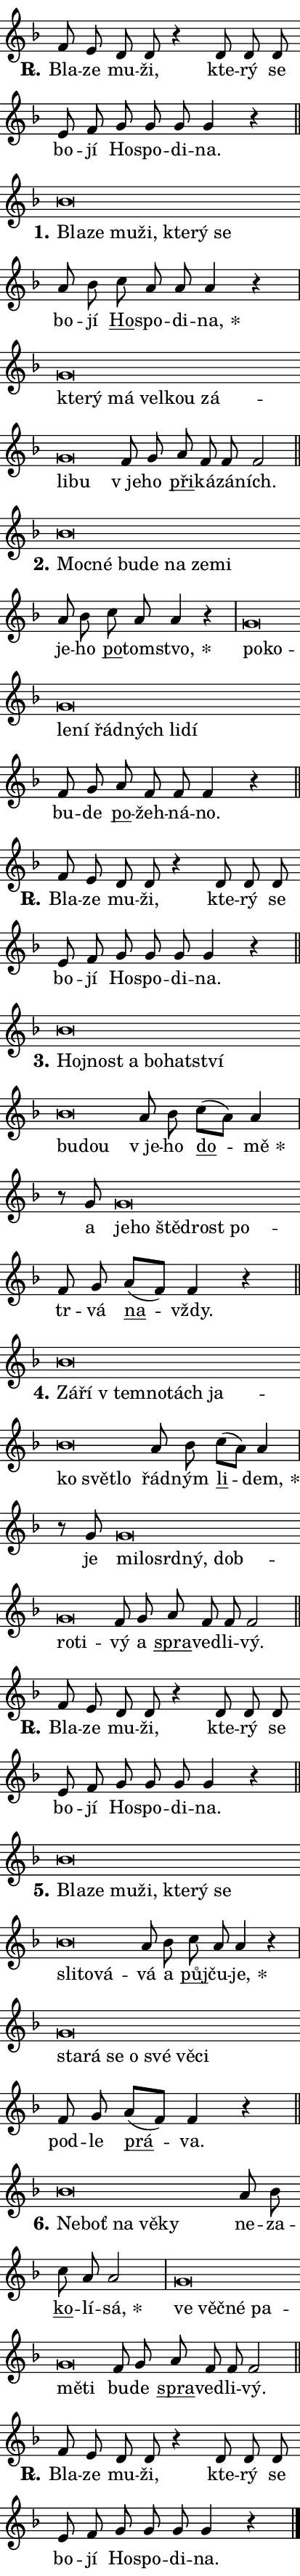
\version "2.22.1"
\header { tagline = "" }
\paper {
  indent = 0\cm
  top-margin = 0\cm
  right-margin = 0\cm
  bottom-margin = 0\cm
  left-margin = 0\cm
  paper-width = 7\cm
  page-breaking = #ly:one-page-breaking
  system-system-spacing.basic-distance = #11
  score-system-spacing.basic-distance = #11
  ragged-last = ##f
}


%% Author: Thomas Morley
%% https://lists.gnu.org/archive/html/lilypond-user/2020-05/msg00002.html
#(define (line-position grob)
"Returns position of @var[grob} in current system:
   @code{'start}, if at first time-step
   @code{'end}, if at last time-step
   @code{'middle} otherwise
"
  (let* ((col (ly:item-get-column grob))
         (ln (ly:grob-object col 'left-neighbor))
         (rn (ly:grob-object col 'right-neighbor))
         (col-to-check-left (if (ly:grob? ln) ln col))
         (col-to-check-right (if (ly:grob? rn) rn col))
         (break-dir-left
           (and
             (ly:grob-property col-to-check-left 'non-musical #f)
             (ly:item-break-dir col-to-check-left)))
         (break-dir-right
           (and
             (ly:grob-property col-to-check-right 'non-musical #f)
             (ly:item-break-dir col-to-check-right))))
        (cond ((eqv? 1 break-dir-left) 'start)
              ((eqv? -1 break-dir-right) 'end)
              (else 'middle))))

#(define (tranparent-at-line-position vctor)
  (lambda (grob)
  "Relying on @code{line-position} select the relevant enry from @var{vctor}.
Used to determine transparency,"
    (case (line-position grob)
      ((end) (not (vector-ref vctor 0)))
      ((middle) (not (vector-ref vctor 1)))
      ((start) (not (vector-ref vctor 2))))))

noteHeadBreakVisibility =
#(define-music-function (break-visibility)(vector?)
"Makes @code{NoteHead}s transparent relying on @var{break-visibility}"
#{
  \override NoteHead.transparent =
    #(tranparent-at-line-position break-visibility)
#})

#(define delete-ledgers-for-transparent-note-heads
  (lambda (grob)
    "Reads whether a @code{NoteHead} is transparent.
If so this @code{NoteHead} is removed from @code{'note-heads} from
@var{grob}, which is supposed to be @code{LedgerLineSpanner}.
As a result ledgers are not printed for this @code{NoteHead}"
    (let* ((nhds-array (ly:grob-object grob 'note-heads))
           (nhds-list
             (if (ly:grob-array? nhds-array)
                 (ly:grob-array->list nhds-array)
                 '()))
           ;; Relies on the transparent-property being done before
           ;; Staff.LedgerLineSpanner.after-line-breaking is executed.
           ;; This is fragile ...
           (to-keep
             (remove
               (lambda (nhd)
                 (ly:grob-property nhd 'transparent #f))
               nhds-list)))
      ;; TODO find a better method to iterate over grob-arrays, similiar
      ;; to filter/remove etc for lists
      ;; For now rebuilt from scratch
      (set! (ly:grob-object grob 'note-heads)  '())
      (for-each
        (lambda (nhd)
          (ly:pointer-group-interface::add-grob grob 'note-heads nhd))
        to-keep))))

hideNotes = {
  \noteHeadBreakVisibility #begin-of-line-visible
}
unHideNotes = {
  \noteHeadBreakVisibility #all-visible
}

% work-around for resetting accidentals
% https://lilypond.org/doc/v2.23/Documentation/notation/displaying-rhythms#unmetered-music
cadenzaMeasure = {
  \cadenzaOff
  \partial 1024 s1024
  \cadenzaOn
}

#(define-markup-command (accent layout props text) (markup?)
  "Underline accented syllable"
  (interpret-markup layout props
    #{\markup \override #'(offset . 4.3) \underline { #text }#}))

responsum = \markup \concat {
  "R" \hspace #-1.05 \path #0.1 #'((moveto 0 0.07) (lineto 0.9 0.8)) \hspace #0.05 "."
}

\layout {
    \context {
        \Staff
        \remove "Time_signature_engraver"
        \override LedgerLineSpanner.after-line-breaking = #delete-ledgers-for-transparent-note-heads
    }
    \context {
        \Voice {
            \override NoteHead.output-attributes = #'((class . "notehead"))
            \override Hairpin.height = #0.55
        }
    }
    \context {
        \Lyrics {
            \override StanzaNumber.output-attributes = #'((class . "stanzanumber"))
            \override LyricSpace.minimum-distance = #0.9
            \override LyricText.font-name = #"TeX Gyre Schola"
            \override LyricText.font-size = 1
            \override StanzaNumber.font-name = #"TeX Gyre Schola Bold"
            \override StanzaNumber.font-size = 1
        }
    }
}

% magnetic-lyrics.ily
%
%   written by
%     Jean Abou Samra <jean@abou-samra.fr>
%     Werner Lemberg <wl@gnu.org>
%
%   adapted by
%     Jiri Hon <jiri.hon@gmail.com>
%
% Version 2022-Apr-15

% https://www.mail-archive.com/lilypond-user@gnu.org/msg149350.html

#(define (Left_hyphen_pointer_engraver context)
   "Collect syllable-hyphen-syllable occurrences in lyrics and store
them in properties.  This engraver only looks to the left.  For
example, if the lyrics input is @code{foo -- bar}, it does the
following.

@itemize @bullet
@item
Set the @code{text} property of the @code{LyricHyphen} grob between
@q{foo} and @q{bar} to @code{foo}.

@item
Set the @code{left-hyphen} property of the @code{LyricText} grob with
text @q{foo} to the @code{LyricHyphen} grob between @q{foo} and
@q{bar}.
@end itemize

Use this auxiliary engraver in combination with the
@code{lyric-@/text::@/apply-@/magnetic-@/offset!} hook."
   (let ((hyphen #f)
         (text #f))
     (make-engraver
      (acknowledgers
       ((lyric-syllable-interface engraver grob source-engraver)
        (set! text grob)))
      (end-acknowledgers
       ((lyric-hyphen-interface engraver grob source-engraver)
        ;(when (not (grob::has-interface grob 'lyric-space-interface))
          (set! hyphen grob)));)
      ((stop-translation-timestep engraver)
       (when (and text hyphen)
         (ly:grob-set-object! text 'left-hyphen hyphen))
       (set! text #f)
       (set! hyphen #f)))))

#(define (lyric-text::apply-magnetic-offset! grob)
   "If the space between two syllables is less than the value in
property @code{LyricText@/.details@/.squash-threshold}, move the right
syllable to the left so that it gets concatenated with the left
syllable.

Use this function as a hook for
@code{LyricText@/.after-@/line-@/breaking} if the
@code{Left_@/hyphen_@/pointer_@/engraver} is active."
   (let ((hyphen (ly:grob-object grob 'left-hyphen #f)))
     (when hyphen
       (let ((left-text (ly:spanner-bound hyphen LEFT)))
         (when (grob::has-interface left-text 'lyric-syllable-interface)
           (let* ((common (ly:grob-common-refpoint grob left-text X))
                  (this-x-ext (ly:grob-extent grob common X))
                  (left-x-ext
                   (begin
                     ;; Trigger magnetism for left-text.
                     (ly:grob-property left-text 'after-line-breaking)
                     (ly:grob-extent left-text common X)))
                  ;; `delta` is the gap width between two syllables.
                  (delta (- (interval-start this-x-ext)
                            (interval-end left-x-ext)))
                  (details (ly:grob-property grob 'details))
                  (threshold (assoc-get 'squash-threshold details 0.2)))
             (when (< delta threshold)
               (let* (;; We have to manipulate the input text so that
                      ;; ligatures crossing syllable boundaries are not
                      ;; disabled.  For languages based on the Latin
                      ;; script this is essentially a beautification.
                      ;; However, for non-Western scripts it can be a
                      ;; necessity.
                      (lt (ly:grob-property left-text 'text))
                      (rt (ly:grob-property grob 'text))
                      (is-space (grob::has-interface hyphen 'lyric-space-interface))
                      (space (if is-space " " ""))
                      (space-markup (grob-interpret-markup grob " "))
                      (space-size (interval-length (ly:stencil-extent space-markup X)))
                      (extra-delta (if is-space space-size 0))
                      ;; Append new syllable.
                      (ltrt-space (if (and (string? lt) (string? rt))
                                (string-append lt space rt)
                                (make-concat-markup (list lt space rt))))
                      ;; Right-align `ltrt` to the right side.
                      (ltrt-space-markup (grob-interpret-markup
                               grob
                               (make-translate-markup
                                (cons (interval-length this-x-ext) 0)
                                (make-right-align-markup ltrt-space)))))
                 (begin
                   ;; Don't print `left-text`.
                   (ly:grob-set-property! left-text 'stencil #f)
                   ;; Set text and stencil (which holds all collected
                   ;; syllables so far) and shift it to the left.
                   (ly:grob-set-property! grob 'text ltrt-space)
                   (ly:grob-set-property! grob 'stencil ltrt-space-markup)
                   (ly:grob-translate-axis! grob (- (- delta extra-delta)) X))))))))))


#(define (lyric-hyphen::displace-bounds-first grob)
   ;; Make very sure this callback isn't triggered too early.
   (let ((left (ly:spanner-bound grob LEFT))
         (right (ly:spanner-bound grob RIGHT)))
     (ly:grob-property left 'after-line-breaking)
     (ly:grob-property right 'after-line-breaking)
     (ly:lyric-hyphen::print grob)))

squashThreshold = #0.4

\layout {
  \context {
    \Lyrics
    \consists #Left_hyphen_pointer_engraver
    \override LyricText.after-line-breaking =
      #lyric-text::apply-magnetic-offset!
    \override LyricHyphen.stencil = #lyric-hyphen::displace-bounds-first
    \override LyricText.details.squash-threshold = \squashThreshold
    \override LyricHyphen.minimum-distance = 0
    \override LyricHyphen.minimum-length = \squashThreshold
  }
}

squash = \override LyricText.details.squash-threshold = 9999
unSquash = \override LyricText.details.squash-threshold = \squashThreshold

left = \override LyricText.self-alignment-X = #LEFT
unLeft = \revert LyricText.self-alignment-X

starOffset = #(lambda (grob) 
                (let ((x_offset (ly:self-alignment-interface::aligned-on-x-parent grob)))
                  (if (= x_offset 0) 0 (+ x_offset 1.2))))

star = #(define-music-function (syllable)(string?)
"Append star separator at the end of a syllable"
#{
  \once \override LyricText.X-offset = #starOffset
  \lyricmode { \markup {
    #syllable
    \override #'((font-name . "TeX Gyre Schola Bold")) \hspace #0.2 \lower #0.65 \larger "*"
  } }
#})

starAccent = #(define-music-function (syllable)(string?)
"Append star separator at the end of a syllable and make accent"
#{
  \once \override LyricText.X-offset = #starOffset
  \lyricmode { \markup {
    \accent #syllable
    \override #'((font-name . "TeX Gyre Schola Bold")) \hspace #0.2 \lower #0.65 \larger "*"
  } }
#})

breath = #(define-music-function (syllable)(string?)
"Append breathing indicator at the end of a syllable"
#{
  \lyricmode { \markup { #syllable "+" } }
#})

optionalBreath = #(define-music-function (syllable)(string?)
"Append optional breathing indicator at the end of a syllable"
#{
  \lyricmode { \markup { #syllable "(+)" } }
#})


\score {
    <<
        \new Voice = "melody" { \cadenzaOn \key f \major \relative { f'8 e d d r4 \bar "" d8 d d \bar "" e f \bar "" g g g g4 r \cadenzaMeasure \bar "||" \break }
\relative { bes'\breve*1/16 \hideNotes \breve*1/16 \bar "" \breve*1/16 \bar "" \breve*1/16 \bar "" \breve*1/16 \bar "" \breve*1/16 \breve*1/16 \bar "" \unHideNotes a8 bes \bar "" c a a a4 r \cadenzaMeasure \bar "|" g\breve*1/16 \hideNotes \breve*1/16 \bar "" \breve*1/16 \bar "" \breve*1/16 \bar "" \breve*1/16 \bar "" \breve*1/16 \bar "" \breve*1/16 \breve*1/16 \bar "" \unHideNotes f8 g \bar "" a f f f2 \cadenzaMeasure \bar "||" \break }
\relative { bes'\breve*1/16 \hideNotes \breve*1/16 \bar "" \breve*1/16 \bar "" \breve*1/16 \bar "" \breve*1/16 \bar "" \breve*1/16 \breve*1/16 \bar "" \unHideNotes a8 bes \bar "" c a a4 r \cadenzaMeasure \bar "|" g\breve*1/16 \hideNotes \breve*1/16 \bar "" \breve*1/16 \bar "" \breve*1/16 \bar "" \breve*1/16 \bar "" \breve*1/16 \bar "" \breve*1/16 \breve*1/16 \bar "" \unHideNotes f8 g \bar "" a f f f4 r \cadenzaMeasure \bar "||" \break }
\relative { f'8 e d d r4 \bar "" d8 d d \bar "" e f \bar "" g g g g4 r \cadenzaMeasure \bar "||" \break }
\relative { bes'\breve*1/16 \hideNotes \breve*1/16 \bar "" \breve*1/16 \bar "" \breve*1/16 \bar "" \breve*1/16 \bar "" \breve*1/16 \bar "" \breve*1/16 \breve*1/16 \bar "" \unHideNotes a8 bes \bar "" c[( a)] a4 \cadenzaMeasure \bar "|" r8 g8 g\breve*1/16 \hideNotes \breve*1/16 \bar "" \breve*1/16 \bar "" \breve*1/16 \breve*1/16 \bar "" \unHideNotes f8 g \bar "" a[( f)] f4 r \cadenzaMeasure \bar "||" \break }
\relative { bes'\breve*1/16 \hideNotes \breve*1/16 \bar "" \breve*1/16 \bar "" \breve*1/16 \bar "" \breve*1/16 \bar "" \breve*1/16 \bar "" \breve*1/16 \bar "" \breve*1/16 \breve*1/16 \bar "" \unHideNotes a8 bes \bar "" c[( a)] a4 \cadenzaMeasure \bar "|" r8 g8 g\breve*1/16 \hideNotes \breve*1/16 \bar "" \breve*1/16 \bar "" \breve*1/16 \bar "" \breve*1/16 \bar "" \breve*1/16 \breve*1/16 \bar "" \unHideNotes f8 g \bar "" a f f f2 \cadenzaMeasure \bar "||" \break }
\relative { f'8 e d d r4 \bar "" d8 d d \bar "" e f \bar "" g g g g4 r \cadenzaMeasure \bar "||" \break }
\relative { bes'\breve*1/16 \hideNotes \breve*1/16 \bar "" \breve*1/16 \bar "" \breve*1/16 \bar "" \breve*1/16 \bar "" \breve*1/16 \bar "" \breve*1/16 \bar "" \breve*1/16 \bar "" \breve*1/16 \breve*1/16 \bar "" \unHideNotes a8 bes \bar "" c a a4 r \cadenzaMeasure \bar "|" g\breve*1/16 \hideNotes \breve*1/16 \bar "" \breve*1/16 \bar "" \breve*1/16 \bar "" \breve*1/16 \bar "" \breve*1/16 \breve*1/16 \bar "" \unHideNotes f8 g \bar "" a[( f)] f4 r \cadenzaMeasure \bar "||" \break }
\relative { bes'\breve*1/16 \hideNotes \breve*1/16 \bar "" \breve*1/16 \bar "" \breve*1/16 \breve*1/16 \bar "" \unHideNotes a8 bes \bar "" c a a2 \cadenzaMeasure \bar "|" g\breve*1/16 \hideNotes \breve*1/16 \bar "" \breve*1/16 \bar "" \breve*1/16 \bar "" \breve*1/16 \breve*1/16 \bar "" \unHideNotes f8 g \bar "" a f f f2 \cadenzaMeasure \bar "||" \break }
\relative { f'8 e d d r4 \bar "" d8 d d \bar "" e f \bar "" g g g g4 r \cadenzaMeasure \bar "||" \break } \bar "|." }
        \new Lyrics \lyricsto "melody" { \lyricmode { \set stanza = \responsum
Bla -- ze mu -- ži, kte -- rý se bo -- jí Ho -- spo -- di -- na.
\set stanza = "1."
\left Bla -- \squash ze mu -- ži, kte -- rý se \unLeft \unSquash bo -- jí \markup \accent Ho -- spo -- di -- \star na, \left kte -- \squash rý má vel -- kou zá -- li -- bu \unLeft \unSquash "v je" -- ho \markup \accent při -- ká -- zá -- ních.
\set stanza = "2."
\left Moc -- \squash né bu -- de na ze -- mi \unLeft \unSquash je -- ho \markup \accent po -- tom -- \star stvo, \left po -- \squash ko -- le -- ní řád -- ných li -- dí \unLeft \unSquash bu -- de \markup \accent po -- žeh -- ná -- no.
\set stanza = \responsum
Bla -- ze mu -- ži, kte -- rý se bo -- jí Ho -- spo -- di -- na.
\set stanza = "3."
\left Hoj -- \squash nost a bo -- hat -- ství bu -- dou \unLeft \unSquash "v je" -- ho \markup \accent do -- \star mě a \left je -- \squash ho štěd -- rost po -- \unLeft \unSquash tr -- vá \markup \accent na -- vždy.
\set stanza = "4."
\left Zá -- \squash ří "v tem" -- no -- tách ja -- ko svět -- lo \unLeft \unSquash řád -- ným \markup \accent li -- \star dem, je \left mi -- \squash lo -- srd -- ný, dob -- ro -- ti -- \unLeft \unSquash vý a \markup \accent spra -- ved -- li -- vý.
\set stanza = \responsum
Bla -- ze mu -- ži, kte -- rý se bo -- jí Ho -- spo -- di -- na.
\set stanza = "5."
\left Bla -- \squash ze mu -- ži, kte -- rý se sli -- to -- vá -- \unLeft \unSquash vá a \markup \accent půj -- ču -- \star je, \left sta -- \squash rá se o své vě -- ci \unLeft \unSquash pod -- le \markup \accent prá -- va.
\set stanza = "6."
\left Ne -- \squash boť na vě -- ky \unLeft \unSquash ne -- za -- \markup \accent ko -- lí -- \star sá, \left ve \squash věč -- né pa -- mě -- ti \unLeft \unSquash bu -- de \markup \accent spra -- ved -- li -- vý.
\set stanza = \responsum
Bla -- ze mu -- ži, kte -- rý se bo -- jí Ho -- spo -- di -- na. } }
    >>
    \layout {}
}
